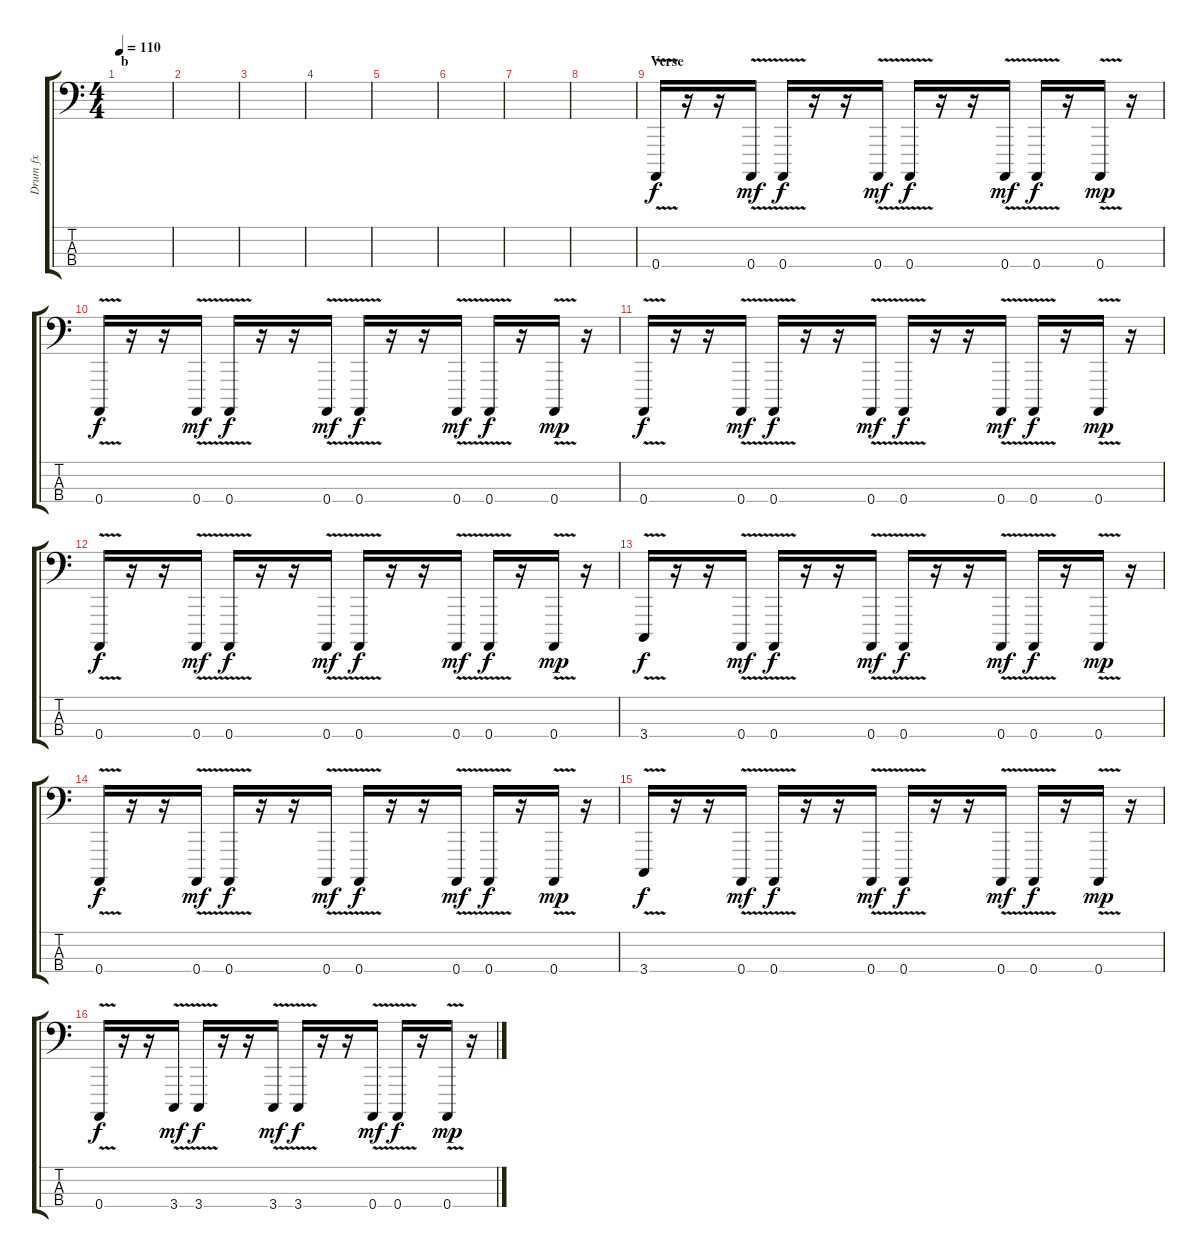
\track ("Drum fx" "Drum fx") {instrument taikodrum}
\staff {score tabs}
\tuning (C2 G1 D1 A0) {hide}
\ts (4 4)
\section ("" "b")
\tempo 110
\clef f4
\ks c
|
|
|
|
|
|
|
|
\section ("" "Verse")
0.4{v}.16{dy f balance 0} r.16 r.16 0.4{v}.16{dy mf} 0.4{v}.16{dy f} r.16 r.16 0.4{v}.16{dy mf} 0.4{v}.16{dy f} r.16 r.16 0.4{v}.16{dy mf} 0.4{v}.16{dy f} r.16 0.4{v}.16{dy mp} r.16 |
0.4{v}.16{dy f balance 16} r.16 r.16 0.4{v}.16{dy mf} 0.4{v}.16{dy f} r.16 r.16 0.4{v}.16{dy mf} 0.4{v}.16{dy f} r.16 r.16 0.4{v}.16{dy mf} 0.4{v}.16{dy f} r.16 0.4{v}.16{dy mp} r.16 |
0.4{v}.16{dy f balance 0} r.16 r.16 0.4{v}.16{dy mf} 0.4{v}.16{dy f} r.16 r.16 0.4{v}.16{dy mf} 0.4{v}.16{dy f} r.16 r.16 0.4{v}.16{dy mf} 0.4{v}.16{dy f} r.16 0.4{v}.16{dy mp} r.16 |
0.4{v}.16{dy f balance 16} r.16 r.16 0.4{v}.16{dy mf} 0.4{v}.16{dy f} r.16 r.16 0.4{v}.16{dy mf} 0.4{v}.16{dy f} r.16 r.16 0.4{v}.16{dy mf} 0.4{v}.16{dy f} r.16 0.4{v}.16{dy mp} r.16 |
3.4{v}.16{dy f balance 0} r.16 r.16 0.4{v}.16{dy mf} 0.4{v}.16{dy f} r.16 r.16 0.4{v}.16{dy mf} 0.4{v}.16{dy f} r.16 r.16 0.4{v}.16{dy mf} 0.4{v}.16{dy f} r.16 0.4{v}.16{dy mp} r.16 |
0.4{v}.16{dy f balance 16} r.16 r.16 0.4{v}.16{dy mf} 0.4{v}.16{dy f} r.16 r.16 0.4{v}.16{dy mf} 0.4{v}.16{dy f} r.16 r.16 0.4{v}.16{dy mf} 0.4{v}.16{dy f} r.16 0.4{v}.16{dy mp} r.16 |
3.4{v}.16{dy f balance 0} r.16 r.16 0.4{v}.16{dy mf} 0.4{v}.16{dy f} r.16 r.16 0.4{v}.16{dy mf} 0.4{v}.16{dy f} r.16 r.16 0.4{v}.16{dy mf} 0.4{v}.16{dy f} r.16 0.4{v}.16{dy mp} r.16 |
0.4{v}.16{dy f balance 16} r.16 r.16 3.4{v}.16{dy mf} 3.4{v}.16{dy f} r.16 r.16 3.4{v}.16{dy mf} 3.4{v}.16{dy f} r.16 r.16 0.4{v}.16{dy mf} 0.4{v}.16{dy f} r.16 0.4{v}.16{dy mp} r.16
